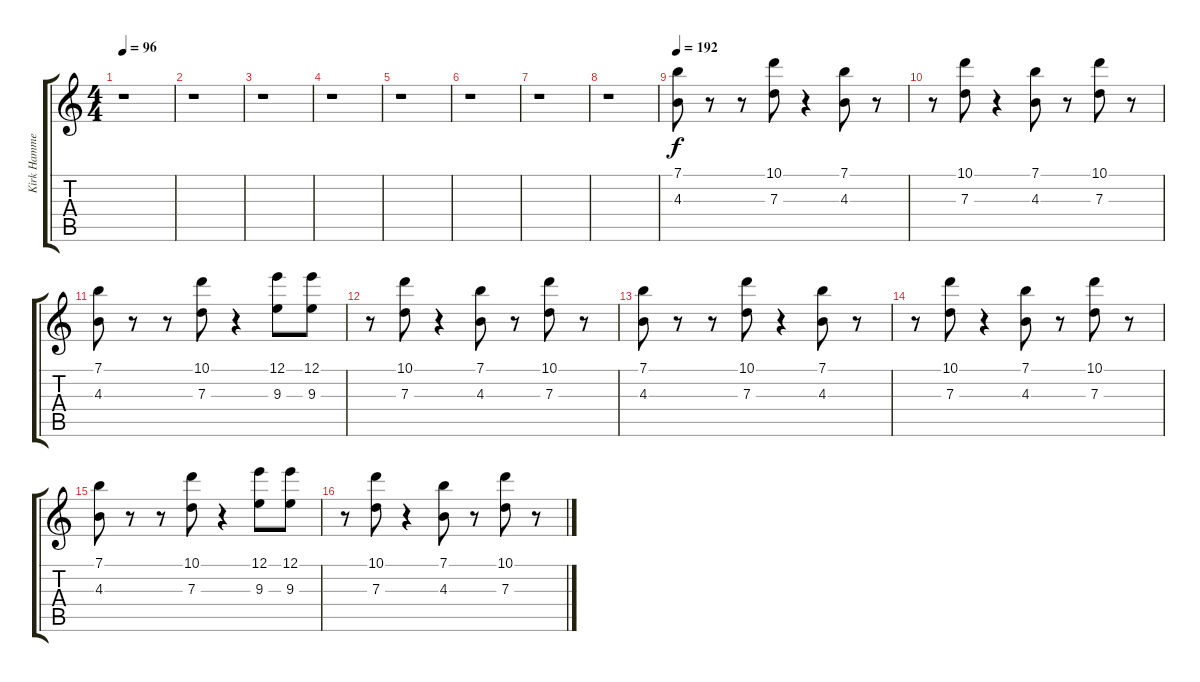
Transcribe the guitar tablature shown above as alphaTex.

\track ("Kirk Hammett (Guitar)" "Kirk Hamme") {instrument distortionguitar}
\staff {score tabs}
\tuning (E4 B3 G3 D3 A2 E2) {hide}
\ts (4 4)
\tempo 96
\clef g2
\ks c
r.1{dy f} |
r.1 |
r.1 |
r.1 |
r.1 |
r.1 |
r.1 |
r.1 |
\tempo 192
(7.1 4.3).8 r.8 r.8 (10.1 7.3).8 r.4 (7.1 4.3).8 r.8 |
r.8 (10.1 7.3).8 r.4 (7.1 4.3).8 r.8 (10.1 7.3).8 r.8 |
(7.1 4.3).8 r.8 r.8 (10.1 7.3).8 r.4 (12.1 9.3).8 (12.1 9.3).8 |
r.8 (10.1 7.3).8 r.4 (7.1 4.3).8 r.8 (10.1 7.3).8 r.8 |
(7.1 4.3).8 r.8 r.8 (10.1 7.3).8 r.4 (7.1 4.3).8 r.8 |
r.8 (10.1 7.3).8 r.4 (7.1 4.3).8 r.8 (10.1 7.3).8 r.8 |
(7.1 4.3).8 r.8 r.8 (10.1 7.3).8 r.4 (12.1 9.3).8 (12.1 9.3).8 |
r.8 (10.1 7.3).8 r.4 (7.1 4.3).8 r.8 (10.1 7.3).8 r.8
